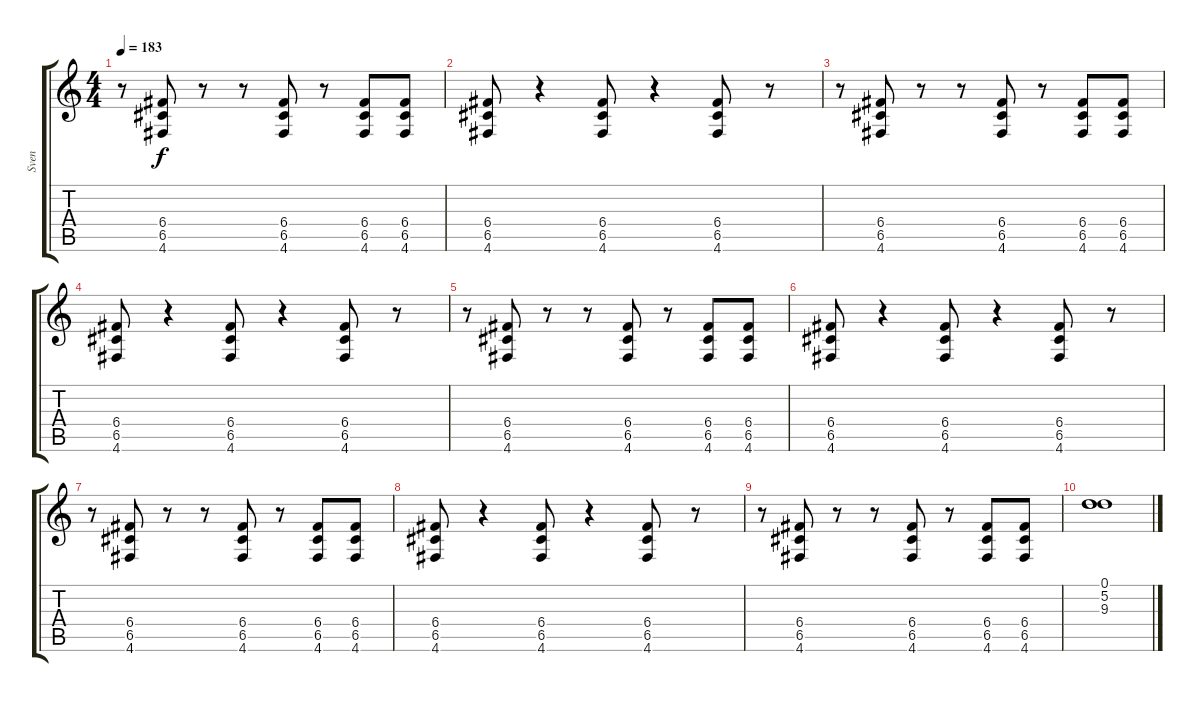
\track ("Sven" "Sven") {instrument distortionguitar}
\staff {score tabs}
\tuning (D4 A3 F3 C3 G2 D2) {hide}
\ts (4 4)
\tempo 183
\clef g2
\ks c
r.8{dy f} (6.4 6.5 4.6).8 r.8 r.8 (6.4 6.5 4.6).8 r.8 (6.4 6.5 4.6).8 (6.4 6.5 4.6).8 |
(6.4 6.5 4.6).8 r.4 (6.4 6.5 4.6).8 r.4 (6.4 6.5 4.6).8 r.8 |
r.8 (6.4 6.5 4.6).8 r.8 r.8 (6.4 6.5 4.6).8 r.8 (6.4 6.5 4.6).8 (6.4 6.5 4.6).8 |
(6.4 6.5 4.6).8 r.4 (6.4 6.5 4.6).8 r.4 (6.4 6.5 4.6).8 r.8 |
r.8 (6.4 6.5 4.6).8 r.8 r.8 (6.4 6.5 4.6).8 r.8 (6.4 6.5 4.6).8 (6.4 6.5 4.6).8 |
(6.4 6.5 4.6).8 r.4 (6.4 6.5 4.6).8 r.4 (6.4 6.5 4.6).8 r.8 |
r.8 (6.4 6.5 4.6).8 r.8 r.8 (6.4 6.5 4.6).8 r.8 (6.4 6.5 4.6).8 (6.4 6.5 4.6).8 |
(6.4 6.5 4.6).8 r.4 (6.4 6.5 4.6).8 r.4 (6.4 6.5 4.6).8 r.8 |
r.8 (6.4 6.5 4.6).8 r.8 r.8 (6.4 6.5 4.6).8 r.8 (6.4 6.5 4.6).8 (6.4 6.5 4.6).8 |
(0.1 5.2 9.3).1
